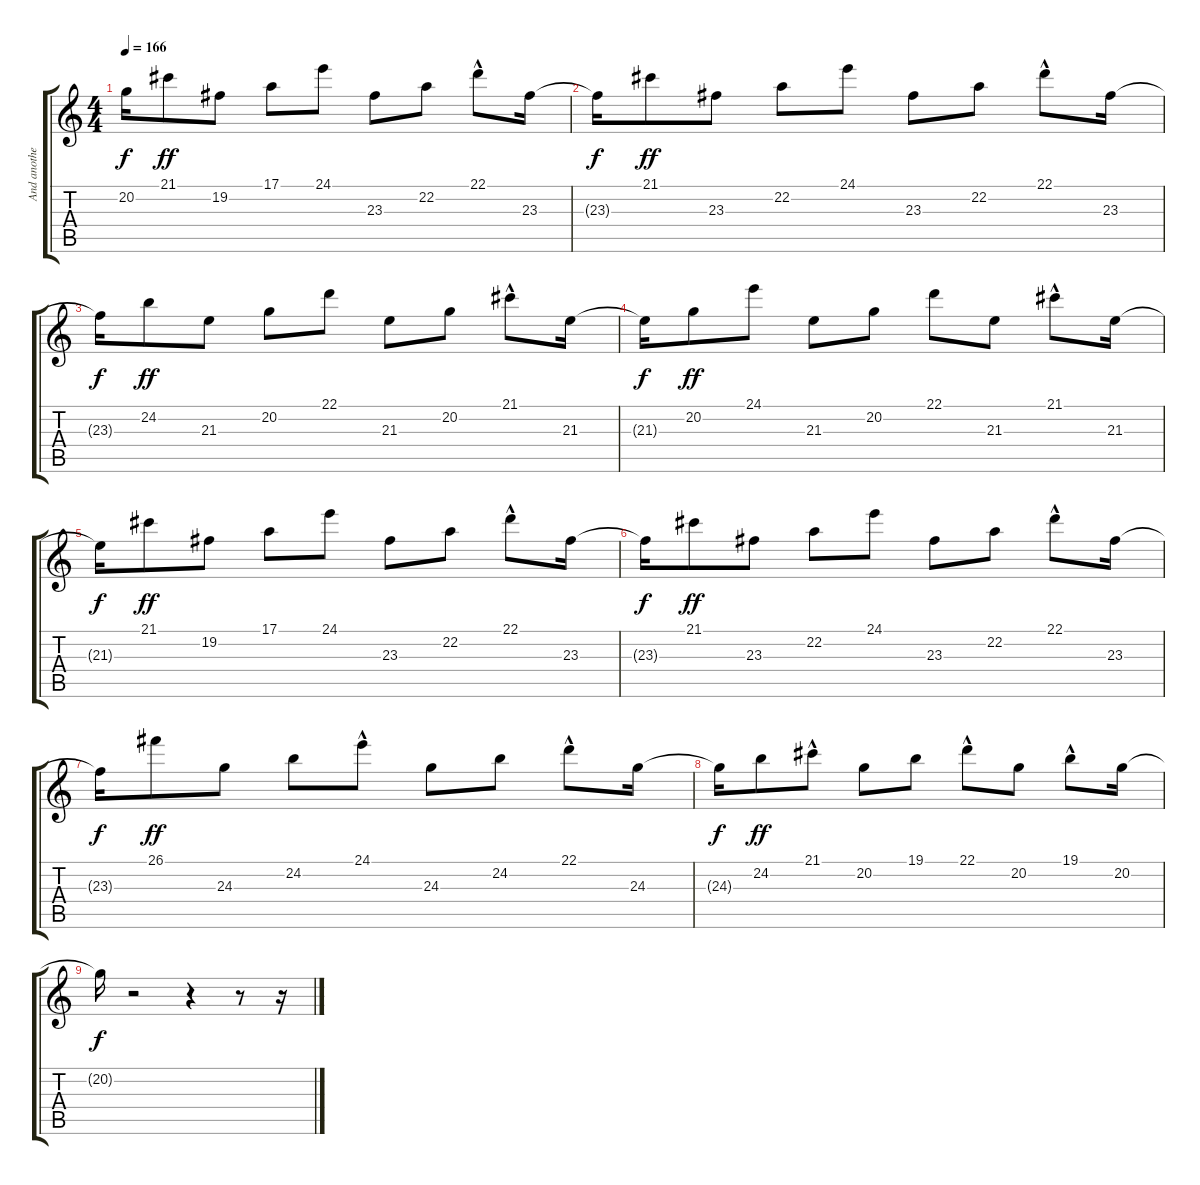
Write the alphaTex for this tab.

\track ("And another channel" "And anothe") {instrument acousticgrandpiano}
\staff {score tabs}
\tuning (E4 B3 G3 D3 A2 E2) {hide}
\ts (4 4)
\tempo 166
\clef g2
\ks c
20.2{t}.16{dy f} 21.1.8{dy ff volume 14} 19.2.8{volume 14} 17.1.8{volume 13} 24.1.8{volume 13} 23.3.8{volume 12} 22.2.8{volume 12} 22.1{hac}.8{volume 12} 23.3.16{volume 12} |
23.3{t}.16{dy f} 21.1.8{dy ff volume 11} 23.3.8{volume 11} 22.2.8{volume 11} 24.1.8{volume 10} 23.3.8{volume 10} 22.2.8{volume 10} 22.1{hac}.8{volume 9} 23.3.16{volume 9} |
23.3{t}.16{dy f} 24.2.8{dy ff volume 9} 21.3.8{volume 9} 20.2.8{volume 8} 22.1.8{volume 8} 21.3.8{volume 8} 20.2.8{volume 8} 21.1{hac}.8{volume 7} 21.3.16{volume 7} |
21.3{t}.16{dy f} 20.2.8{dy ff volume 7} 24.1.8 21.3.8 20.2.8 22.1.8 21.3.8 21.1{hac}.8 21.3.16 |
21.3{t}.16{dy f} 21.1.8{dy ff volume 7} 19.2.8{volume 7} 17.1.8{volume 6} 24.1.8{volume 6} 23.3.8{volume 6} 22.2.8{volume 6} 22.1{hac}.8{volume 5} 23.3.16{volume 5} |
23.3{t}.16{dy f} 21.1.8{dy ff volume 5} 23.3.8{volume 4} 22.2.8{volume 4} 24.1.8{volume 4} 23.3.8{volume 4} 22.2.8{volume 3} 22.1{hac}.8{volume 3} 23.3.16{volume 3} |
23.3{t}.16{dy f} 26.1.8{dy ff volume 2} 24.3.8{volume 2} 24.2.8{volume 2} 24.1{hac}.8{volume 2} 24.3.8{volume 1} 24.2.8{volume 1} 22.1{hac}.8{volume 1} 24.3.16{volume 0} |
24.3{t}.16{dy f} 24.2.8{dy ff volume 0} 21.1{hac}.8 20.2.8 19.1.8 22.1{hac}.8 20.2.8 19.1{hac}.8 20.2.16 |
20.2{t}.16{dy f} r.2 r.4 r.8 r.16
